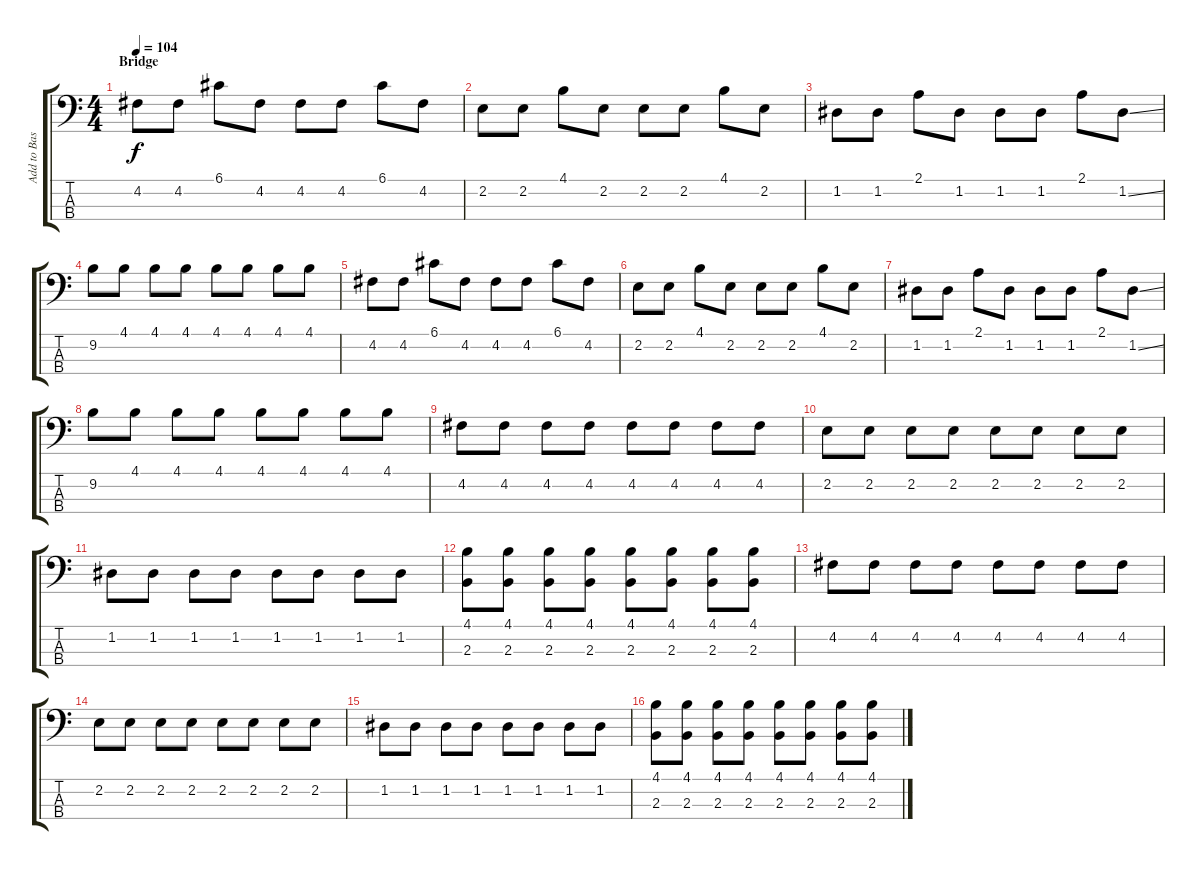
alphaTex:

\track ("Add to Bass Overdrive Effect" "Add to Bas") {instrument overdrivenguitar}
\staff {score tabs}
\tuning (G2 D2 A1 E1) {hide}
\ts (4 4)
\section ("" "Bridge")
\tempo 104
\clef f4
\ks c
4.2.8{dy f} 4.2.8 6.1.8 4.2.8 4.2.8 4.2.8 6.1.8 4.2.8 |
2.2.8 2.2.8 4.1.8 2.2.8 2.2.8 2.2.8 4.1.8 2.2.8 |
1.2.8 1.2.8 2.1.8 1.2.8 1.2.8 1.2.8 2.1.8 1.2{ss}.8 |
9.2.8 4.1.8 4.1.8 4.1.8 4.1.8 4.1.8 4.1.8 4.1.8 |
4.2.8 4.2.8 6.1.8 4.2.8 4.2.8 4.2.8 6.1.8 4.2.8 |
2.2.8 2.2.8 4.1.8 2.2.8 2.2.8 2.2.8 4.1.8 2.2.8 |
1.2.8 1.2.8 2.1.8 1.2.8 1.2.8 1.2.8 2.1.8 1.2{ss}.8 |
9.2.8 4.1.8 4.1.8 4.1.8 4.1.8 4.1.8 4.1.8 4.1.8 |
4.2.8 4.2.8 4.2.8 4.2.8 4.2.8 4.2.8 4.2.8 4.2.8 |
2.2.8 2.2.8 2.2.8 2.2.8 2.2.8 2.2.8 2.2.8 2.2.8 |
1.2.8 1.2.8 1.2.8 1.2.8 1.2.8 1.2.8 1.2.8 1.2.8 |
(4.1 2.3).8 (4.1 2.3).8 (4.1 2.3).8 (4.1 2.3).8 (4.1 2.3).8 (4.1 2.3).8 (4.1 2.3).8 (4.1 2.3).8 |
4.2.8 4.2.8 4.2.8 4.2.8 4.2.8 4.2.8 4.2.8 4.2.8 |
2.2.8 2.2.8 2.2.8 2.2.8 2.2.8 2.2.8 2.2.8 2.2.8 |
1.2.8 1.2.8 1.2.8 1.2.8 1.2.8 1.2.8 1.2.8 1.2.8 |
(4.1 2.3).8 (4.1 2.3).8 (4.1 2.3).8 (4.1 2.3).8 (4.1 2.3).8 (4.1 2.3).8 (4.1 2.3).8 (4.1 2.3).8
